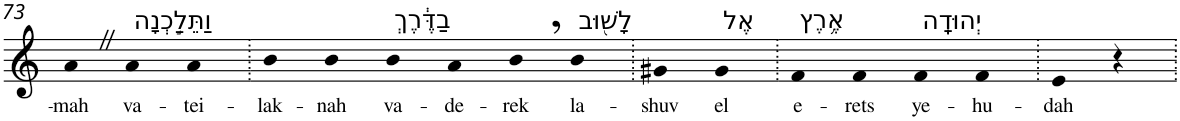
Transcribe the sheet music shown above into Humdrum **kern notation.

**kern	**text
*part1	*part1
*staff1	*staff1
*I"Piano	*
*I'Pno	*
!!LO:PB:g=z
*clefG2	*
*k[]	*
=73	=73
!	!LO:LY:b
4aZ	-mah
!LO:TX:a:t=וַתֵּלַ֣כְנָה	!
!	!LO:LY:b
4a	va-
!	!LO:LY:b
4a	-tei-
=74.	=74.
!	!LO:LY:b
4b	-lak-
!	!LO:LY:b
4b	-nah
!LO:TX:a:t=בַדֶּ֔רֶךְ	!
!	!LO:LY:b
4b	va-
!	!LO:LY:b
4a	-de-
!	!LO:LY:b
4b,	-rek
!LO:TX:a:t=לָשׁ֖וּב	!
!	!LO:LY:b
4b	la-
=75.	=75.
!	!LO:LY:b
4g#X	-shuv
!LO:TX:a:t=אֶל	!
!	!LO:LY:b
4g#	el
=76.	=76.
!LO:TX:a:t=אֶ֥רֶץ	!
!	!LO:LY:b
4f	e-
!	!LO:LY:b
4f	-rets
!LO:TX:a:t=יְהוּדָֽה	!
!	!LO:LY:b
4f	ye-
!	!LO:LY:b
4f	-hu-
=77.	=77.
!	!LO:LY:b
4e	-dah
4r	.
=.	=.
*-	*-
